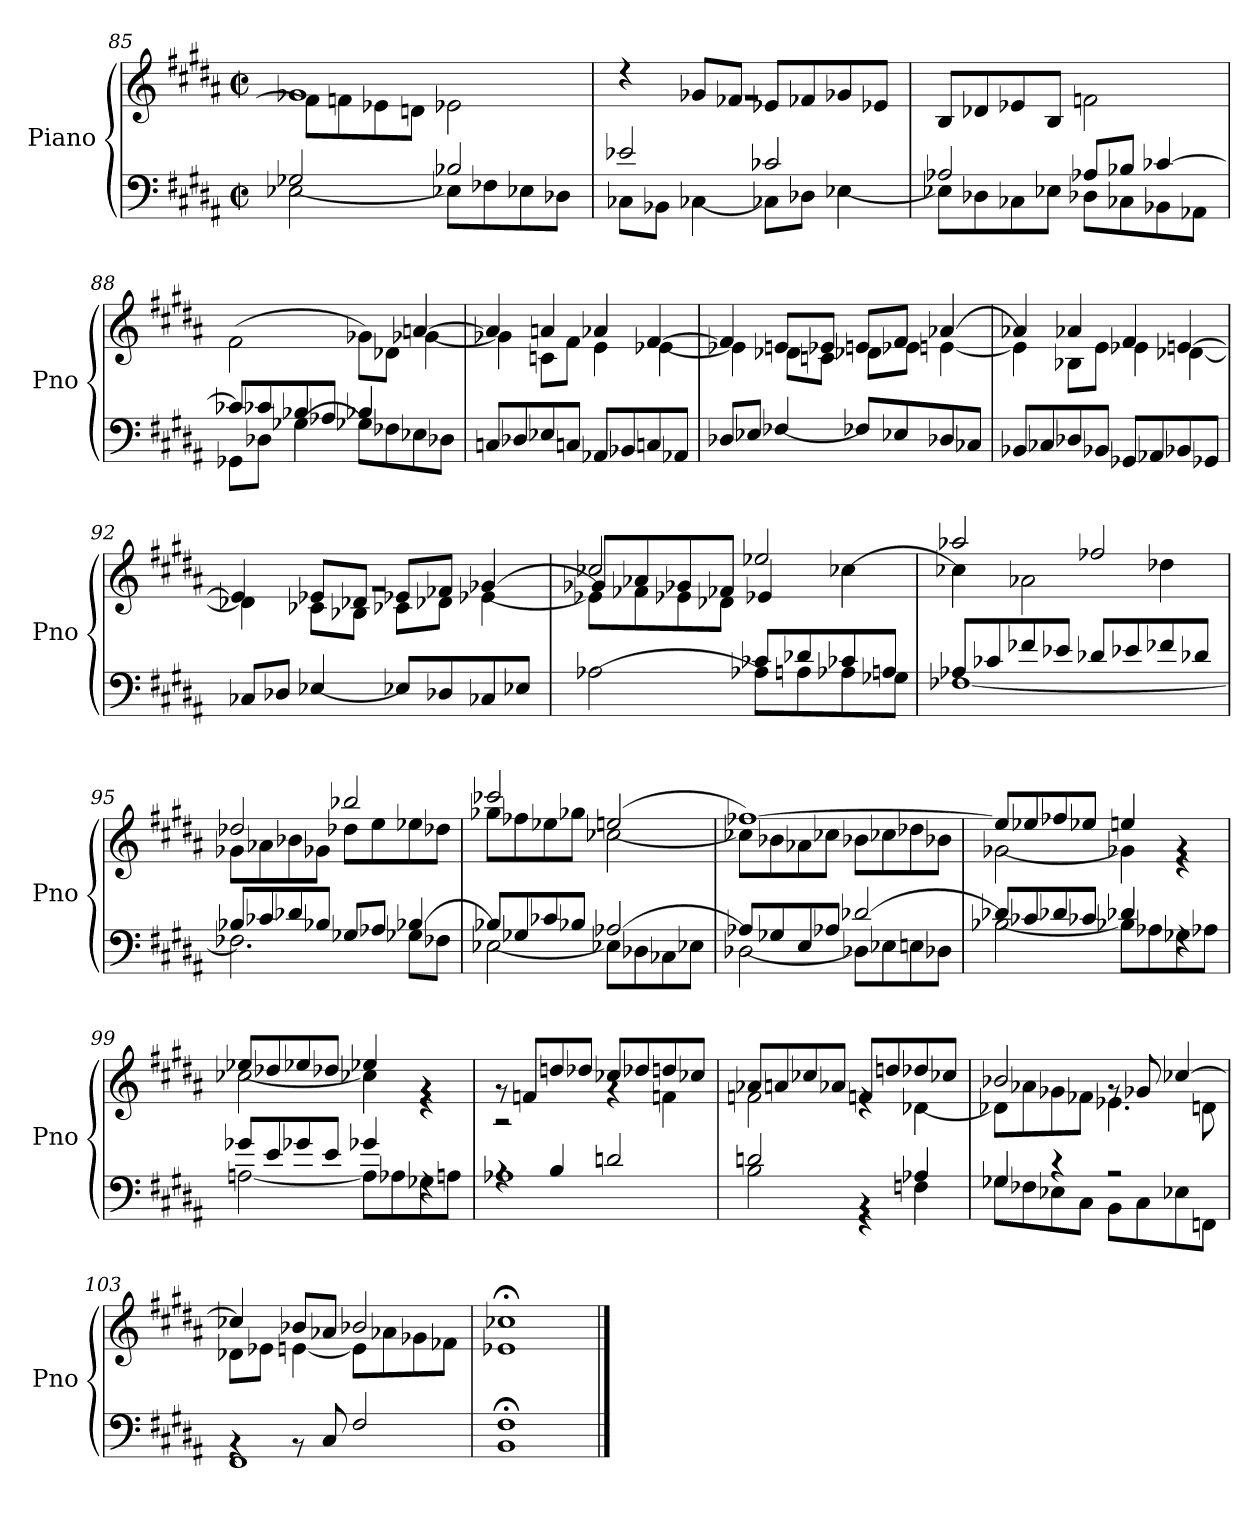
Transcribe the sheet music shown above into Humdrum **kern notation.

**kern	**kern
*part1	*part1
*staff2	*staff1
*I"Piano	*
*I'Pno	*
*clefF4	*clefG2
*k[f#c#g#d#a#]	*k[f#c#g#d#a#]
*M2/2	*M2/2
*met(c|)	*met(c|)
=85	=85
*^	*^
2G-Xi/	[2E-Xi\	1g-Xi	8fni\L]
.	.	.	8fni\
.	.	.	8e-Xi\
.	.	.	8dni\J
2B-Xi/	8E-Xi\L]	.	2e-Xi\
.	8F-Xj\	.	.
.	8E-Xi\	.	.
.	8D-Xi\J	.	.
=86	=86	=86	=86
2e-Xi/	8C-Xi\L	1rg	4rdd
.	8BB-Xi\J	.	.
.	[4C-Xi\	.	8g-Xi/L
.	.	.	8f-Xj/J
2c-Xi/	8C-Xi\L]	.	8e-Xi/L
.	8D-Xi\J	.	8f-Xj/
.	[4E-Xi\	.	8g-Xi/
.	.	.	8e-Xi/J
*	*	*v	*v
!!LO:LB:g=z
=87	=87	=87
2A-Xi/	8E-Xi\L]	8B/L
.	8D-Xi\	8d-Xi/
.	8C-Xi\	8e-Xi/
.	8E-Xi\J	8B/J
8A-Xi/L	8D-Xi\L	2fni\
8B-Xi/J	8C-Xi\	.
[4c-Xi/	8BB-Xi\	.
.	8AA-Xi\J	.
=88	=88	=88
*	*^	*^
*	*	*	*	*^
2.ryy	8c-Xi/L]	8GG-Xi\L	[2f#\	2.ryy	2.ryy
.	8c-Xi/	8D-Xi\J	.	.	.
.	8B-Xi/	[4G-Xi\	.	.	.
.	8A-Xi/J	.	.	.	.
.	8G-Xi\L]	4B-Xi/	8g-Xi\L]	.	.
.	8F-Xi\	.	8d-Xi\J	.	.
4ryy	8E-Xi\	4ryy	[4an/	[4g-Xi\	4ryy
.	8D-Xi\J	.	.	.	.
*v	*v	*v	*	*	*
*	*	*v	*v
=89	=89	=89
8Cni/L	4a/]	4g-Xi\]
8D-Xi/	.	.
8E-Xi/	4an/	8cni\L
8Cni/J	.	8f#\J
8AA-Xi/L	4a-Xi/	4e\
8BB-Xi/	.	.
8Cni/	[4f#/	[4e-Xi\
8AA-Xi/J	.	.
=90	=90	=90
8D-Xi/L	4f#/]	4e-Xi\]
8E-Xi/J	.	.
[4F-Xi/	8e/L	8d-Xi\L
.	8e-Xi/J	8cni\J
8F-Xi/L]	8e/L	8d-Xi\L
8E-Xi/	8f#/J	8e-Xi\J
8D-Xi/	[4a-Xi/	[4e\
8C-Xi/J	.	.
!!LO:LB:g=z	!!
=91	=91	=91
8BB-Xi/L	4a-Xi/]	4e\]
8C-Xi/	.	.
8D-Xi/	4a-Xi/	8B-Xi\L
8BB-Xi/J	.	8e\J
8GG-Xi/L	4f#/	4e-Xi\
8AA-Xi/	.	.
8BB-Xi/	[4e/	[4d-Xi\
8GG-Xi/J	.	.
=92	=92	=92
*	*	*^
8C-Xi/L	1rg	4d-Xi\]	4e/]
8D-Xi/J	.	.	.
[4E-Xi/	.	8c-Xi\L	8e-Xi/L
.	.	8B-Xi\J	8d-Xi/J
8E-Xi/L]	.	8c-Xi\L	8e-Xi/L
8D-Xi/	.	8d-Xi\J	8f-Xi/J
8C-Xi/	.	[4e-Xi\	[4g-Xi/
8E-Xi/J	.	.	.
=93	=93	=93	=93
*^	*	*	*^
*	*^	*	*	*	*
2ryy	[2A-Xi\	2ryy	2cc-Xi/	8e-Xi\L]	8g-Xi/L]	2ryy
.	.	.	.	8f-Xi\	8a-Xi/	.
.	.	.	.	8e-Xi\	8g-Xi/	.
.	.	.	.	8d-Xi\J	8f-Xi/J	.
2ryy	8c-Xi/L	8A-Xi\L]	2ee-Xi/	2ryy	4e-Xi/	2ryy
.	8d-Xi/	8An\	.	.	.	.
.	8c-Xi/	8A-Xi\	.	.	[4cc-Xi\	.
.	8An/J	8G-Xi\J	.	.	.	.
*	*v	*v	*	*	*	*
*	*	*	*v	*v	*v
=94	=94	=94	=94
8A-Xi/L	[1F-Xi	2aa-Xi/	4cc-Xi\]
8c-Xi/	.	.	.
8f-Xi/	.	.	2a-Xi\
8e-Xi/J	.	.	.
8d-Xi/L	.	2ff-Xi/	.
8e-Xi/	.	.	.
8f-Xi/	.	.	4dd-Xi\
8d-Xi/J	.	.	.
=95	=95	=95	=95
8B-Xi/L	2.F-Xi\]	2dd-Xi/	8g-Xi\L
8c-Xi/	.	.	8a-Xi\
8d-Xi/	.	.	8b-Xi\
8B-Xi/J	.	.	8g-Xi\J
8G-Xi/L	.	2bb-Xi/	8dd-Xi\L
8A-Xi/J	.	.	8ee\
[4B-Xi/	8G-Xi\L	.	8ee-Xi\
.	8F-Xi\J	.	8dd-Xi\J
!!LO:LB:g=z	!!
=96	=96	=96	=96
8B-Xi/L]	[2E-Xi\	2ccc-Xi/	8gg-Xi\L
8G-Xi/	.	.	8ff-Xj\
8c-Xi/	.	.	8ee-Xi\
8B-Xi/J	.	.	8gg-Xi\J
[2A-Xi/	8E-Xi\L]	[2ee/	[2cc-Xi\
.	8D-Xi\	.	.
.	8C-Xi\	.	.
.	8E-Xi\J	.	.
=97	=97	=97	=97
8A-Xi/L]	[2D-Xi\	1ff-Xi_	8cc-Xi\L]
8G-Xi/	.	.	8b-Xi\
8E/	.	.	8a-Xi\
8A-Xi/J	.	.	8cc-Xi\J
[2d-Xi/	8D-Xi\L]	.	8b-Xi\L
.	8E-Xi\	.	8cc-Xi\
.	8E\	.	8dd-Xi\
.	8D-Xi\J	.	8b-Xi\J
=98	=98	=98	=98
8d-Xi/L]	[2B-Xi\	8ee/L]	[2g-Xi\
8c-Xi/	.	8ee-Xi/	.
8d-Xi/	.	8ff-Xj/	.
8c-Xi/J	.	8ee-Xi/J	.
4d-Xi/	8B-Xi\L]	4ee/	4g-Xi\]
.	8A-Xi\	.	.
4rF	8G-Xi\	4rg	4r
.	8A-Xi\J	.	.
=99	=99	=99	=99
8g-Xi/L	[2An\	8ee-Xi/L	[2cc-Xi\
8e/	.	8dd-Xi/	.
8g-Xi/	.	8ee-Xi/	.
8e/J	.	8dd-Xi/J	.
4g-Xi/	8A\L]	4ee-Xi/	4cc-Xi\]
.	8A-Xi\	.	.
4rF	8G-Xi\	4rg	4r
.	8A\J	.	.
!!LO:PB:g=z	!!
=100	=100	=100	=100
4rA	1A-Xi	8rg	2r
.	.	8fni/L	.
4B/	.	8ddn/	.
.	.	8dd-Xi/J	.
2dn/	.	8cc-Xi/L	4rg
.	.	8dd-Xi/	.
.	.	8ddn/	4fni\
.	.	8cc-Xi/J	.
=101	=101	=101	=101
2dn/	2B\	8a-Xi/L	2fni\
.	.	8an/	.
.	.	8cc-Xi/	.
.	.	8a-Xi/J	.
4rBB	4r	8fni/L	4re
.	.	8ddn/	.
4A-Xi/	4Fni\	8dd-Xi/	[4d-Xi\
.	.	8cc-Xi/J	.
=102	=102	=102	=102
4G-Xi/	8G-Xi\L	2b-Xi/	8d-Xi\L]
.	8F-Xj\	.	8a-Xi\
4r	8E-Xi\	.	8g-Xi\
.	8C#\J	.	8f-Xj\J
2r	8BB\L	8rg	4.e-Xi\
.	8C#\	8g-Xi/	.
.	8E-Xi\	[4cc-Xi/	.
.	8FFni\J	.	8dn\
=103	=103	=103	=103
4rBB	1FF#	4cc-Xi/]	8d-Xi\L
.	.	.	8e-Xi\J
8rBB	.	8b-Xi/L	[4e\
8C#/	.	8a-Xi/J	.
2F#/	.	2b-Xi/	8e\L]
.	.	.	8a-Xi\
.	.	.	8g-Xi\
.	.	.	8f-Xj\J
*v	*v	*	*
*	*v	*v
=104	=104
1BB;< 1F#;<	1e-Xi;< 1cc-Xi;<
==	==
*-	*-
